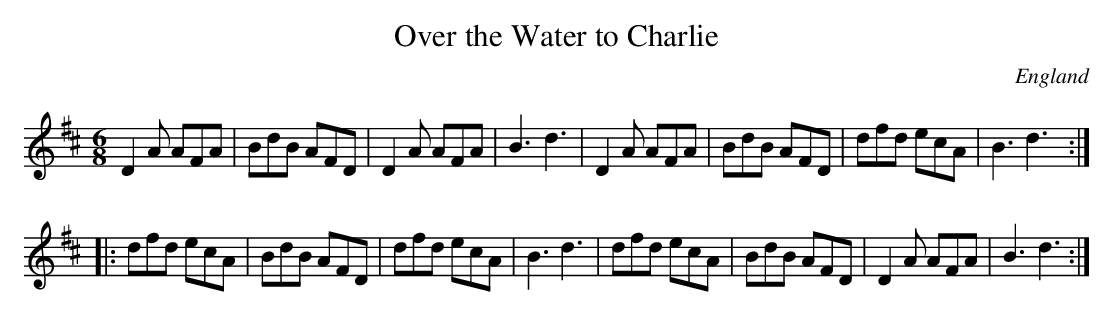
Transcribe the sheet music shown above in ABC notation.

X:1
T:Over the Water to Charlie
L:1/8
M:6/8
O:England
K:D
D2A AFA | BdB AFD | D2A AFA | B3 d3 |\
D2A AFA | BdB AFD | dfd ecA | B3 d3 ::
dfd ecA | BdB AFD | dfd ecA | B3 d3 |\
dfd ecA | BdB AFD | D2A AFA | B3 d3 :|
